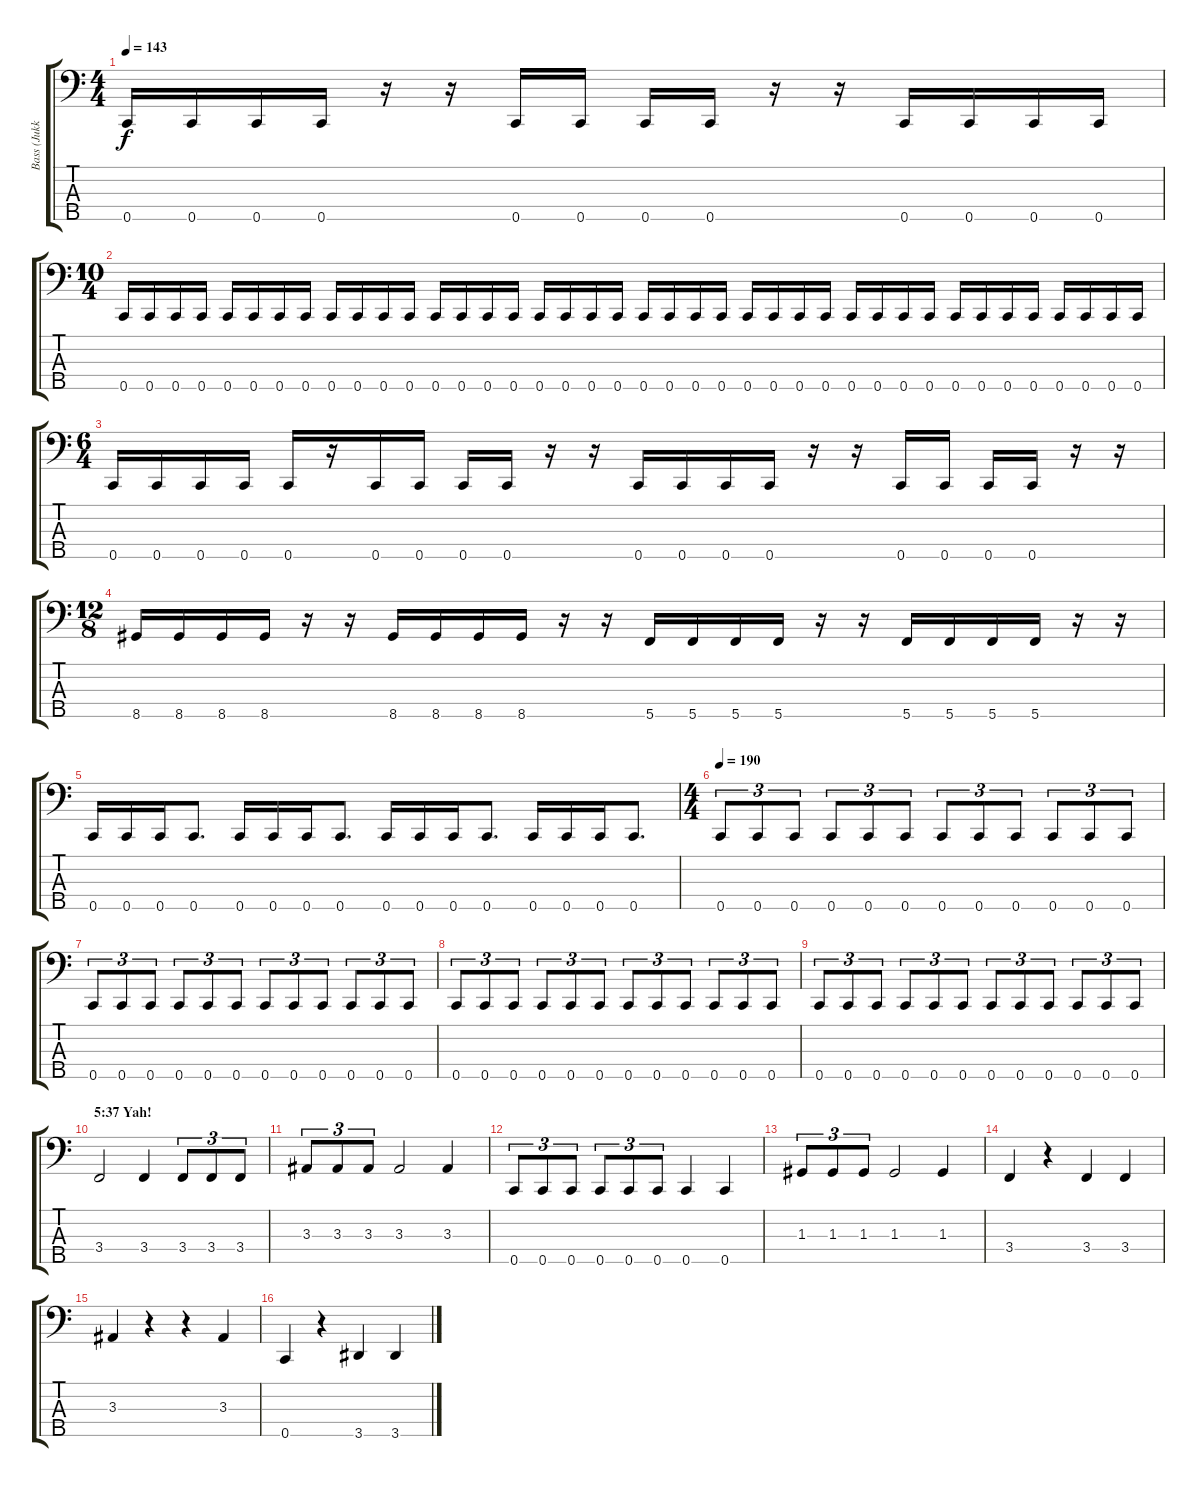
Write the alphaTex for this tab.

\track ("Bass (Jukka)" "Bass (Jukk") {instrument electricbassfinger}
\staff {score tabs}
\tuning (F2 C2 G1 D1 C1) {hide}
\ts (4 4)
\tempo 143
\clef f4
\ks c
0.5.16{dy f} 0.5.16 0.5.16 0.5.16 r.16 r.16 0.5.16 0.5.16 0.5.16 0.5.16 r.16 r.16 0.5.16 0.5.16 0.5.16 0.5.16 |
\ts (10 4)
0.5.16 0.5.16 0.5.16 0.5.16 0.5.16 0.5.16 0.5.16 0.5.16 0.5.16 0.5.16 0.5.16 0.5.16 0.5.16 0.5.16 0.5.16 0.5.16 0.5.16 0.5.16 0.5.16 0.5.16 0.5.16 0.5.16 0.5.16 0.5.16 0.5.16 0.5.16 0.5.16 0.5.16 0.5.16 0.5.16 0.5.16 0.5.16 0.5.16 0.5.16 0.5.16 0.5.16 0.5.16 0.5.16 0.5.16 0.5.16 |
\ts (6 4)
0.5.16 0.5.16 0.5.16 0.5.16 0.5.16 r.16 0.5.16 0.5.16 0.5.16 0.5.16 r.16 r.16 0.5.16 0.5.16 0.5.16 0.5.16 r.16 r.16 0.5.16 0.5.16 0.5.16 0.5.16 r.16 r.16 |
\ts (12 8)
8.5.16 8.5.16 8.5.16 8.5.16 r.16 r.16 8.5.16 8.5.16 8.5.16 8.5.16 r.16 r.16 5.5.16 5.5.16 5.5.16 5.5.16 r.16 r.16 5.5.16 5.5.16 5.5.16 5.5.16 r.16 r.16 |
0.5.16 0.5.16 0.5.16 0.5.8{d} 0.5.16 0.5.16 0.5.16 0.5.8{d} 0.5.16 0.5.16 0.5.16 0.5.8{d} 0.5.16 0.5.16 0.5.16 0.5.8{d} |
\ts (4 4)
\tempo 190
0.5.8{tu (3 2)} 0.5.8{tu (3 2)} 0.5.8{tu (3 2)} 0.5.8{tu (3 2)} 0.5.8{tu (3 2)} 0.5.8{tu (3 2)} 0.5.8{tu (3 2)} 0.5.8{tu (3 2)} 0.5.8{tu (3 2)} 0.5.8{tu (3 2)} 0.5.8{tu (3 2)} 0.5.8{tu (3 2)} |
0.5.8{tu (3 2)} 0.5.8{tu (3 2)} 0.5.8{tu (3 2)} 0.5.8{tu (3 2)} 0.5.8{tu (3 2)} 0.5.8{tu (3 2)} 0.5.8{tu (3 2)} 0.5.8{tu (3 2)} 0.5.8{tu (3 2)} 0.5.8{tu (3 2)} 0.5.8{tu (3 2)} 0.5.8{tu (3 2)} |
0.5.8{tu (3 2)} 0.5.8{tu (3 2)} 0.5.8{tu (3 2)} 0.5.8{tu (3 2)} 0.5.8{tu (3 2)} 0.5.8{tu (3 2)} 0.5.8{tu (3 2)} 0.5.8{tu (3 2)} 0.5.8{tu (3 2)} 0.5.8{tu (3 2)} 0.5.8{tu (3 2)} 0.5.8{tu (3 2)} |
0.5.8{tu (3 2)} 0.5.8{tu (3 2)} 0.5.8{tu (3 2)} 0.5.8{tu (3 2)} 0.5.8{tu (3 2)} 0.5.8{tu (3 2)} 0.5.8{tu (3 2)} 0.5.8{tu (3 2)} 0.5.8{tu (3 2)} 0.5.8{tu (3 2)} 0.5.8{tu (3 2)} 0.5.8{tu (3 2)} |
\section ("" "5:37 Yah!")
3.4.2 3.4.4 3.4.8{tu (3 2)} 3.4.8{tu (3 2)} 3.4.8{tu (3 2)} |
3.3.8{tu (3 2)} 3.3.8{tu (3 2)} 3.3.8{tu (3 2)} 3.3.2 3.3.4 |
0.5.8{tu (3 2)} 0.5.8{tu (3 2)} 0.5.8{tu (3 2)} 0.5.8{tu (3 2)} 0.5.8{tu (3 2)} 0.5.8{tu (3 2)} 0.5.4 0.5.4 |
1.3.8{tu (3 2)} 1.3.8{tu (3 2)} 1.3.8{tu (3 2)} 1.3.2 1.3.4 |
3.4.4 r.4 3.4.4 3.4.4 |
3.3.4 r.4 r.4 3.3.4 |
0.5.4 r.4 3.5.4 3.5.4
